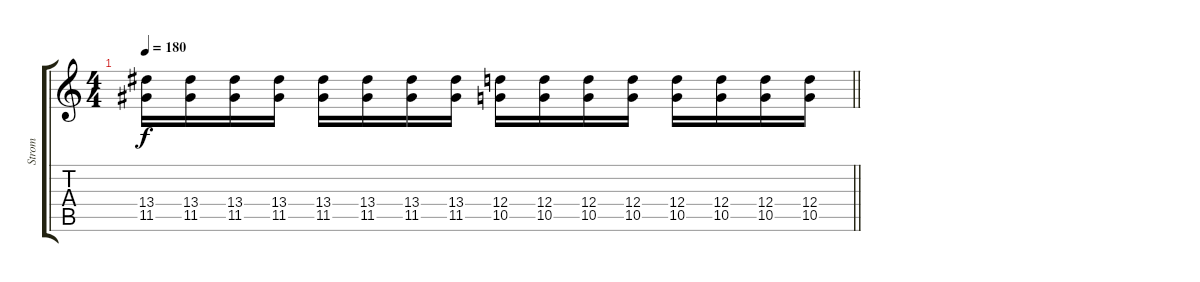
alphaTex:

\track ("Strom" "Strom") {instrument distortionguitar}
\staff {score tabs}
\tuning (E4 B3 G3 D3 A2 E2) {hide}
\ts (4 4)
\tempo 180
\clef g2
\barLineRight lightlight
\ks c
(13.4 11.5).16{dy f volume 0} (13.4 11.5).16 (13.4 11.5).16 (13.4 11.5).16 (13.4 11.5).16 (13.4 11.5).16 (13.4 11.5).16 (13.4 11.5).16 (12.4 10.5).16 (12.4 10.5).16 (12.4 10.5).16 (12.4 10.5).16 (12.4 10.5).16 (12.4 10.5).16 (12.4 10.5).16 (12.4 10.5).16
